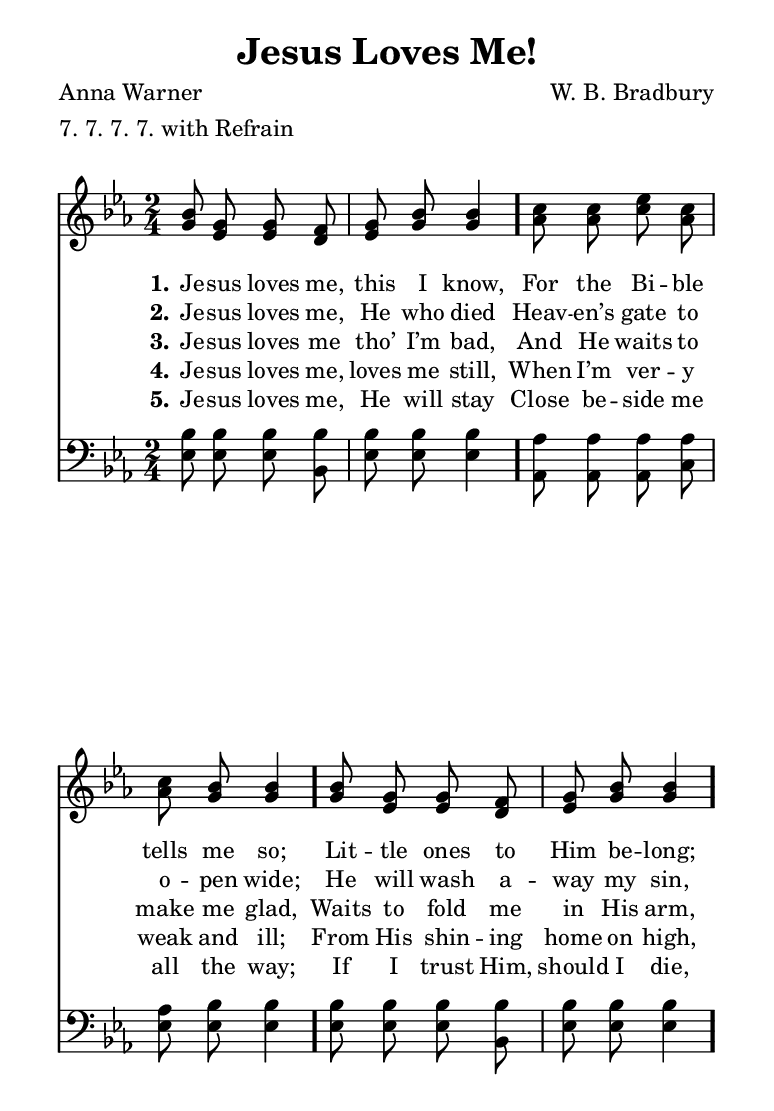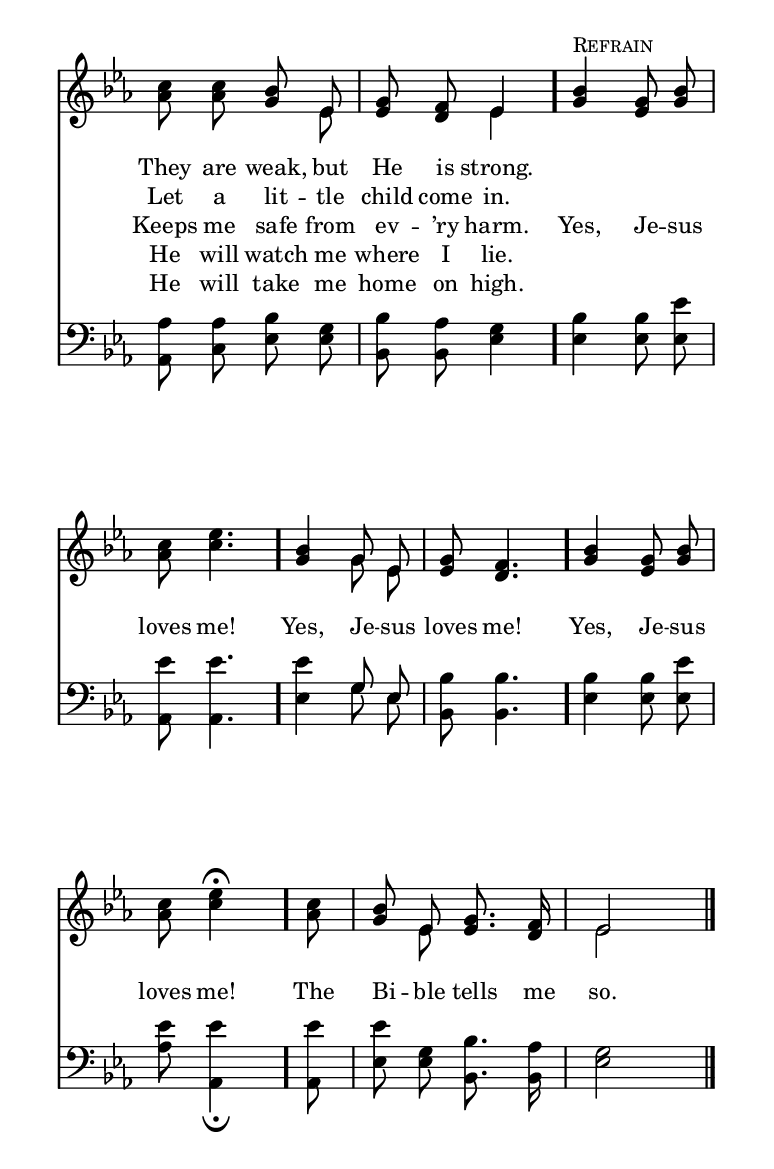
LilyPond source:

\include "common/global.ily"
\paper {
  \include "common/paper.ily"
  ragged-last-bottom = ##t
  system-system-spacing.padding = 7
}

\header{
  %children
  hymnnumber = "312"
  title = "Jesus Loves Me!"
  tunename = ""
  meter = "7. 7. 7. 7. with Refrain"
  poet = "Anna Warner"
  composer = "W. B. Bradbury"
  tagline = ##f
}

ta = { \tempo 8=120 }
tb = { \tempo 8=60 }

global = {
  \include "common/overrides.ily"
  \override Staff.TimeSignature.style = #'numbered
  \time 2/4
  \override Score.MetronomeMark.transparent = ##t % hide all fermata changes too
  \ta
  \key ees \major
  \autoBeamOff
}

patternA = { c8 c c c | c c c4 }
patternB = { c4 c8 c | c c4. }
patternC = { c8 | c c, c8. c16 | c2 }
patternD = { c4 c8 c | c c4 }

notesSoprano = {
\global
\relative c'' {

  bes8 g g f | g bes bes4
  c8 c ees c | c bes bes4
  bes8 g g f | g bes bes4
  c8 c bes ees, | g f ees4

  << s^\markup { \small \caps "Refrain" }
  { bes'4 g8 bes | c ees4. } >>
  bes4 g8 ees | g f4.
  bes4 g8 bes | c \tb ees4\fermata \ta
  c8 | bes ees, g8. f16 | ees2

  \bar "|."

}
}

notesAlto = {
\global
\relative e' {

  \changePitch \patternA { g ees ees d | ees g g }
  \changePitch \patternA { aes aes c aes | aes g g }
  \changePitch \patternA { g ees ees d | ees g g }
  \changePitch \patternA { aes aes g ees | ees d ees }

  \changePitch \patternB { g ees g | aes c }
  \changePitch \patternB { g g ees | ees d }
  \changePitch \patternD { g ees g | aes c }
  \changePitch \patternC { aes | g ees ees d | ees }

}
}

notesTenor = {
\global
\relative a {

  \changePitch \patternA { bes bes bes bes | bes bes bes }
  \changePitch \patternA { aes aes aes aes | aes bes bes }
  \changePitch \patternA { bes bes bes bes | bes bes bes }
  \changePitch \patternA { aes aes bes g | bes aes g }

  \changePitch \patternB { bes bes ees | ees ees }
  \changePitch \patternB { ees g, ees | bes' bes }
  \changePitch \patternD { bes bes ees | ees ees }
  \changePitch \patternC { ees | ees g, bes aes | g }

}
}

notesBass = {
\global
\relative f {

  \changePitch \patternA { ees ees ees bes | ees ees ees }
  \changePitch \patternA { aes, aes aes c | ees ees ees }
  \changePitch \patternA { ees ees ees bes | ees ees ees }
  \changePitch \patternA { aes, c ees ees | bes bes ees }

  \changePitch \patternB { ees ees ees | aes, aes }
  \changePitch \patternB { ees' g ees | bes bes }
  \changePitch \patternD { ees ees ees | aes aes,_\fermata }
  \changePitch \patternC { aes | ees' ees bes bes | ees }

}
}

Refrain = \lyricmode {

Yes, Je -- sus loves me! \bar "."
Yes, Je -- sus loves me! \bar "."
Yes, Je -- sus loves me! \bar "."
The Bi -- ble tells me so. \bar "."

}

wordsA = \lyricmode {
\set stanza = "1."

Je -- sus loves me, this I know, \bar "."
For the Bi -- ble tells me so; \bar "."
Lit -- tle ones to Him be -- long; \bar "."
They are weak, but He is strong. \bar "."

}

wordsB = \lyricmode {
\set stanza = "2."

Je -- sus loves me, He who died
Heav -- en’s gate to o -- pen wide;
He will wash a -- way my sin,
Let a lit -- tle child come in.

}

wordsC = \lyricmode {
\set stanza = "3."

Je -- sus loves me tho’ I’m bad,
And He waits to make me glad,
Waits to fold me in His arm,
Keeps me safe from ev -- ’ry harm.

\Refrain

}

wordsD = \lyricmode {
\set stanza = "4."

Je -- sus loves me, loves me still,
When I’m ver -- y weak and ill;
From His shin -- ing home on high,
He will watch me where I lie.

}

wordsE = \lyricmode {
\set stanza = "5."

Je -- sus loves me, He will stay
Close be -- side me all the way;
If I trust Him, should I die,
He will take me home on high.

}

\score {
  \context ChoirStaff <<
    \context Staff = upper <<
      \set Staff.autoBeaming = ##f
      \set ChoirStaff.systemStartDelimiter = #'SystemStartBar
      \set ChoirStaff.printPartCombineTexts = ##f
      \partcombine #'(2 . 11) \notesSoprano \notesAlto
      \context NullVoice = sopranos { \voiceOne << \notesSoprano >> }
      \context Lyrics = one   \lyricsto sopranos \wordsA
      \context Lyrics = two   \lyricsto sopranos \wordsB
      \context Lyrics = three \lyricsto sopranos \wordsC
      \context Lyrics = four  \lyricsto sopranos \wordsD
      \context Lyrics = five  \lyricsto sopranos \wordsE
    >>
    \context Staff = men <<
      \set Staff.autoBeaming = ##f
      \clef bass
      \set ChoirStaff.printPartCombineTexts = ##f
      \partcombine #'(2 . 11) \notesTenor \notesBass
    >>
  >>
  \layout {
    \include "common/layout.ily"
  }
  \midi{
    \include "common/midi.ily"
  }
}

\version "2.19.49"  % necessary for upgrading to future LilyPond versions.

% vi:set et ts=2 sw=2 ai nocindent syntax=lilypond:
